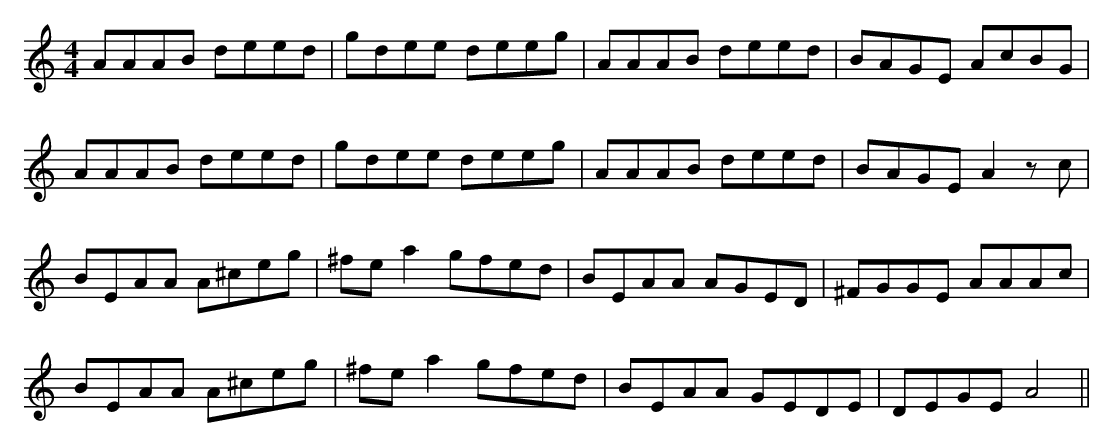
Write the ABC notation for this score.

X:1
M:4/4
K:Amin
AAAB deed|gdee deeg|AAAB deed|BAGE AcBG|
AAAB deed|gdee deeg|AAAB deed|BAGE A2zc|
BEAA A^ceg|^fea2 gfed|BEAA AGED|^FGGE AAAc|
BEAA A^ceg|^fea2 gfed|BEAA GEDE|DEGE A4||
